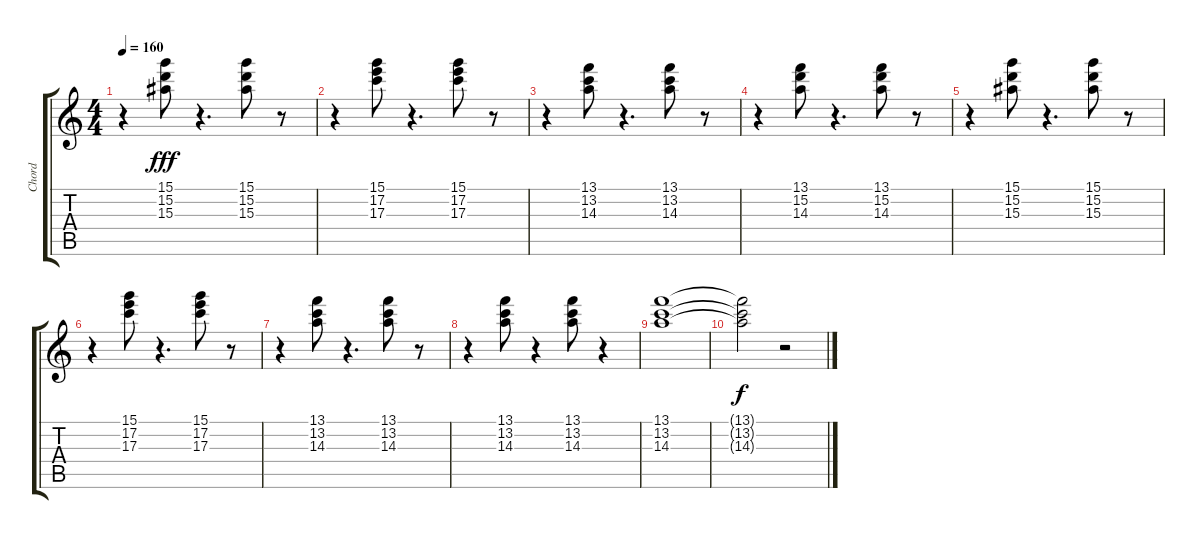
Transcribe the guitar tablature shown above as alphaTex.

\track ("Chord" "Chord") {instrument electricguitarmuted}
\staff {score tabs}
\tuning (E4 B3 G3 D3 A2 E2) {hide}
\ts (4 4)
\tempo 160
\clef g2
\ks c
r.4{dy fff} (15.1 15.2 15.3).8 r.4{d} (15.1 15.2 15.3).8 r.8 |
r.4 (15.1 17.2 17.3).8 r.4{d} (15.1 17.2 17.3).8 r.8 |
r.4 (13.1 13.2 14.3).8 r.4{d} (13.1 13.2 14.3).8 r.8 |
r.4 (13.1 15.2 14.3).8 r.4{d} (13.1 15.2 14.3).8 r.8 |
r.4 (15.1 15.2 15.3).8 r.4{d} (15.1 15.2 15.3).8 r.8 |
r.4 (15.1 17.2 17.3).8 r.4{d} (15.1 17.2 17.3).8 r.8 |
r.4 (13.1 13.2 14.3).8 r.4{d} (13.1 13.2 14.3).8 r.8 |
r.4 (13.1 13.2 14.3).8 r.4 (13.1 13.2 14.3).8 r.4 |
(13.1 13.2 14.3).1 |
(13.1{t} 13.2{t} 14.3{t}).2{dy f} r.2
